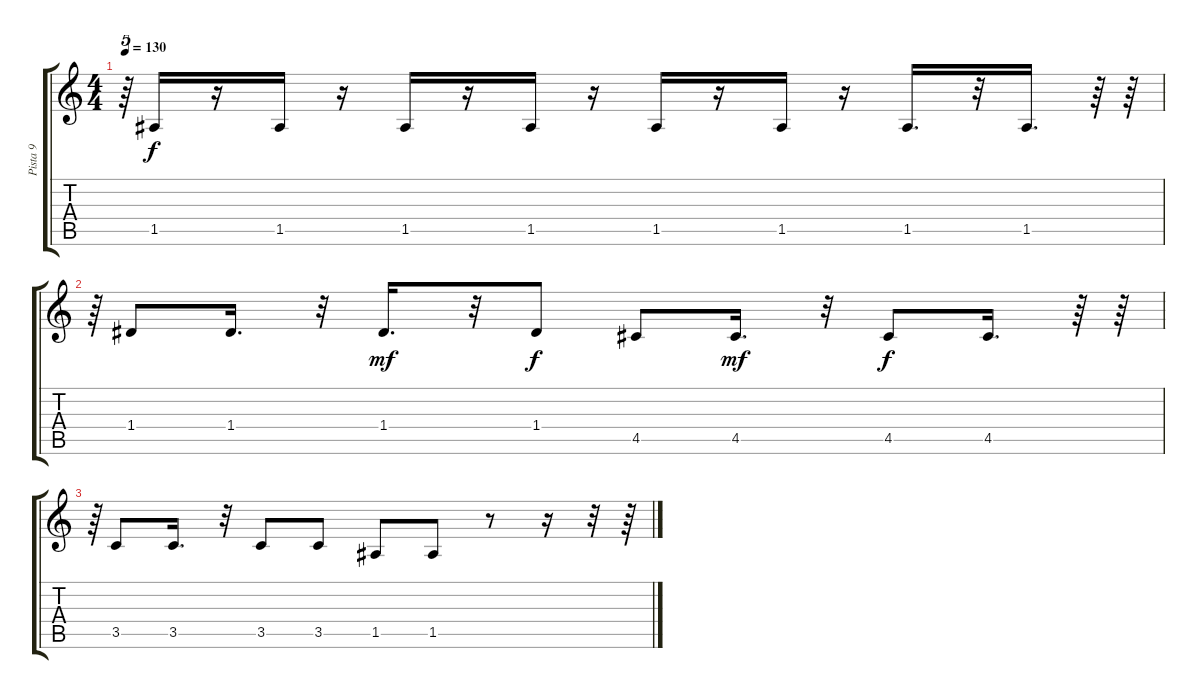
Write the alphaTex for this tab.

\track ("Pista 9" "Pista 9") {instrument distortionguitar}
\staff {score tabs}
\tuning (E4 B3 G3 D3 A2 E2) {hide}
\ts (4 4)
\tempo 130
\clef g2
\ks c
r.64{tu (5 4) dy f} 1.5.16{volume 5} r.16 1.5.16 r.16 1.5.16 r.16 1.5.16 r.16 1.5.16{volume 5} r.16 1.5.16 r.16 1.5.16{d} r.32 1.5.16{d} r.64 r.64 |
r.64{tu (5 4)} 1.4.8{volume 4} 1.4.16{d} r.32 1.4.16{d dy mf volume 3} r.32 1.4.8{dy f} 4.5.8 4.5.16{d dy mf} r.32 4.5.8{dy f} 4.5.16{d volume 2} r.64 r.64 |
r.64{tu (5 4)} 3.5.8 3.5.16{d} r.32 3.5.8 3.5.8{volume 1} 1.5.8 1.5.8{volume 0} r.8 r.16 r.32 r.64
